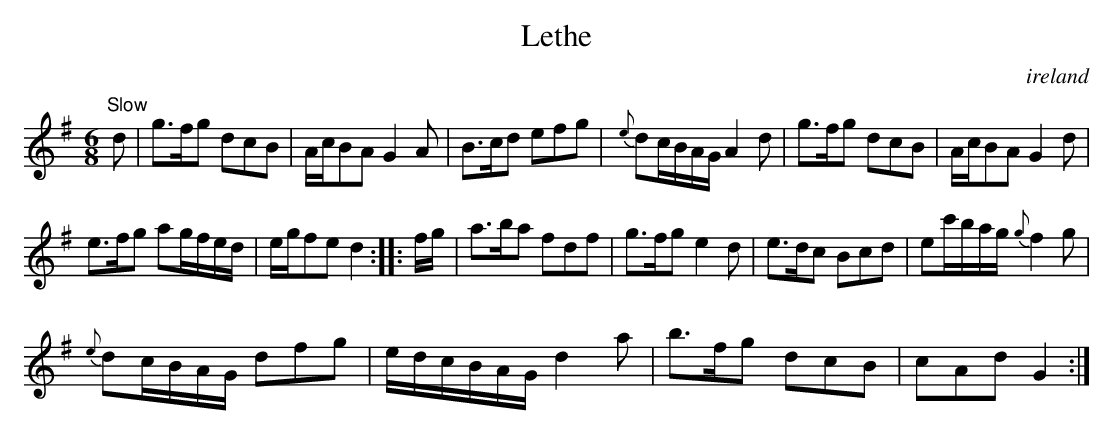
X:1
T:Lethe
O:ireland
M:6/8
K:G
"Slow" d|\
g>fg dcB| A/c/BA G2A| \
B>cd efg| {e}dc/B/A/G/ A2d|\
g>fg dcB| A/c/BA G2d|
e>fg ag/f/e/d/| e/g/fe d2:: \
f/g/|\
a>ba fdf| g>fg e2d| \
e>dc Bcd| ec'/b/a/g/ {g}f2g|
{e}dc/B/A/G/ dfg| e/d/c/B/A/G/ d2a| \
b>fg dcB| cAd G2:|
